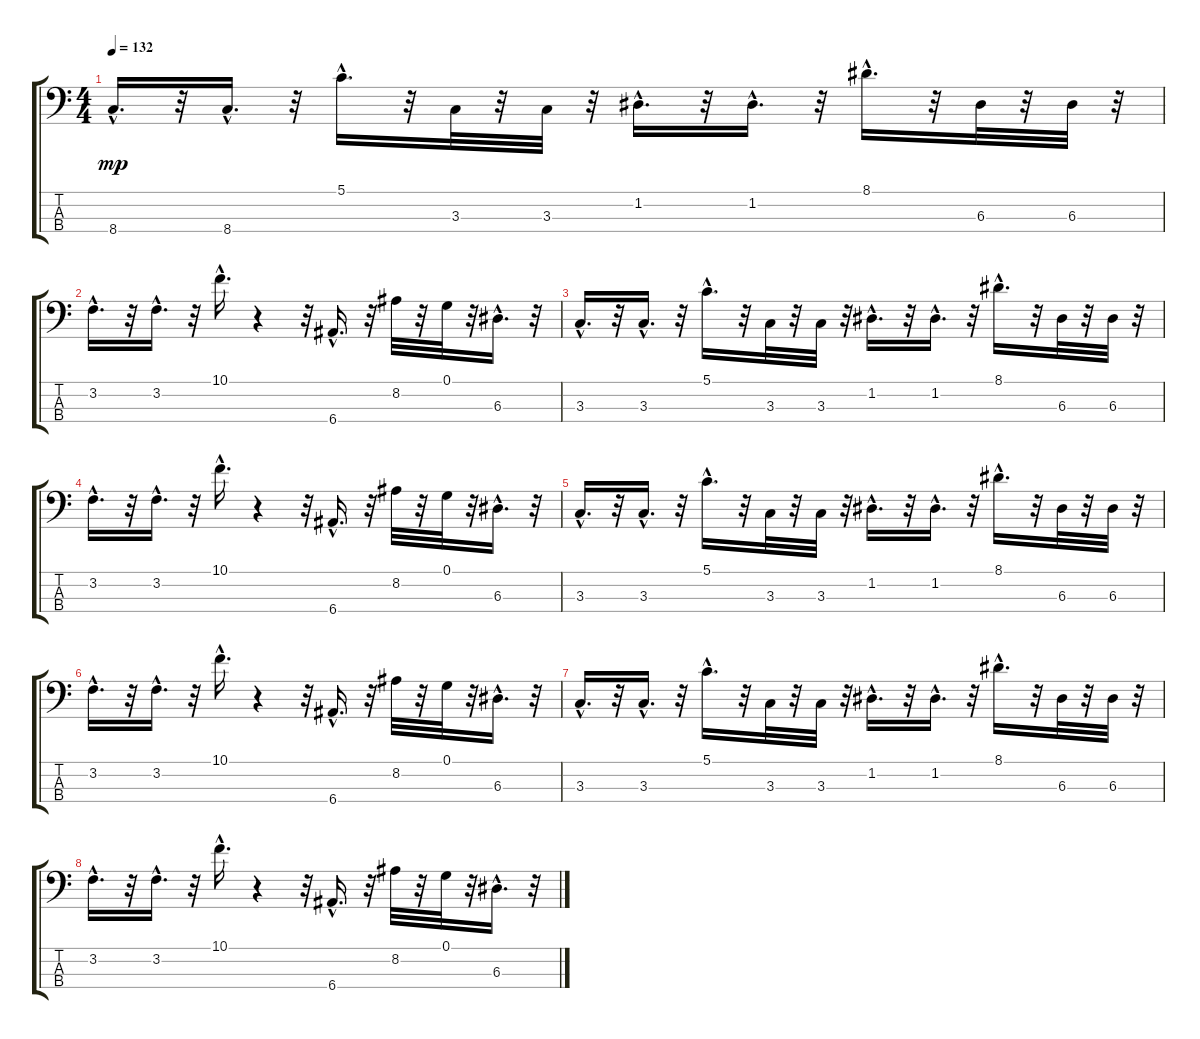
\track "" {instrument electricbassfinger}
\staff {score tabs}
\tuning (G2 D2 A1 E1) {hide}
\ts (4 4)
\tempo 132
\clef f4
\ks c
8.4{hac}.16{d dy mp} r.32 8.4{hac}.16{d} r.32 5.1{hac}.16{d} r.32 3.3.32 r.32 3.3.32 r.32 1.2{hac}.16{d} r.32 1.2{hac}.16{d} r.32 8.1{hac}.16{d} r.32 6.3.32 r.32 6.3.32 r.32 |
3.2{hac}.16{d} r.32 3.2{hac}.16{d} r.32 10.1{hac}.16{d} r.4 r.32 6.4{hac}.16{d} r.32 8.2.32 r.32 0.1.32 r.32 6.3{hac}.16{d} r.32 |
3.3{hac}.16{d} r.32 3.3{hac}.16{d} r.32 5.1{hac}.16{d} r.32 3.3.32 r.32 3.3.32 r.32 1.2{hac}.16{d} r.32 1.2{hac}.16{d} r.32 8.1{hac}.16{d} r.32 6.3.32 r.32 6.3.32 r.32 |
3.2{hac}.16{d} r.32 3.2{hac}.16{d} r.32 10.1{hac}.16{d} r.4 r.32 6.4{hac}.16{d} r.32 8.2.32 r.32 0.1.32 r.32 6.3{hac}.16{d} r.32 |
3.3{hac}.16{d} r.32 3.3{hac}.16{d} r.32 5.1{hac}.16{d} r.32 3.3.32 r.32 3.3.32 r.32 1.2{hac}.16{d} r.32 1.2{hac}.16{d} r.32 8.1{hac}.16{d} r.32 6.3.32 r.32 6.3.32 r.32 |
3.2{hac}.16{d} r.32 3.2{hac}.16{d} r.32 10.1{hac}.16{d} r.4 r.32 6.4{hac}.16{d} r.32 8.2.32 r.32 0.1.32 r.32 6.3{hac}.16{d} r.32 |
3.3{hac}.16{d} r.32 3.3{hac}.16{d} r.32 5.1{hac}.16{d} r.32 3.3.32 r.32 3.3.32 r.32 1.2{hac}.16{d} r.32 1.2{hac}.16{d} r.32 8.1{hac}.16{d} r.32 6.3.32 r.32 6.3.32 r.32 |
3.2{hac}.16{d} r.32 3.2{hac}.16{d} r.32 10.1{hac}.16{d} r.4 r.32 6.4{hac}.16{d} r.32 8.2.32 r.32 0.1.32 r.32 6.3{hac}.16{d} r.32
